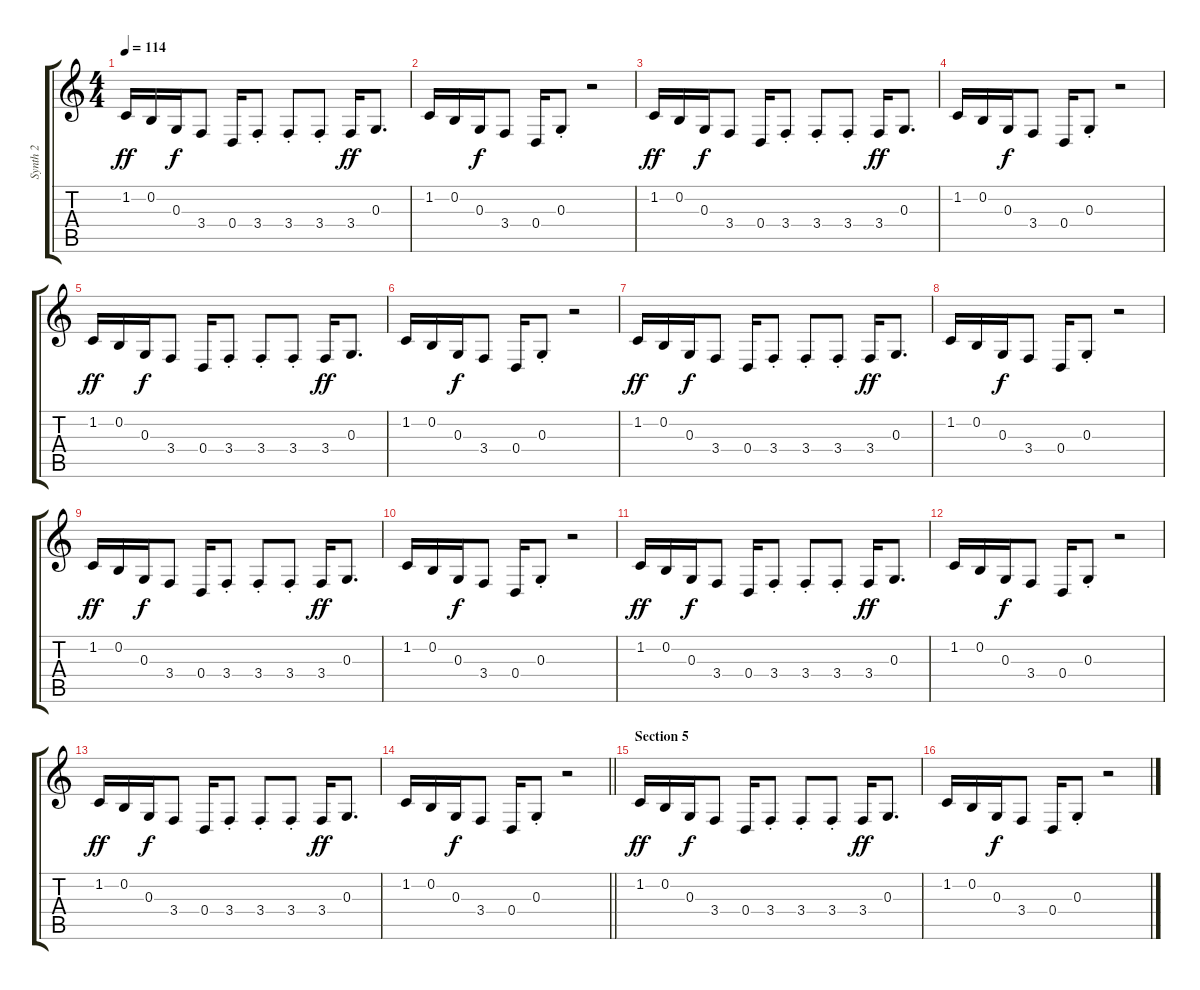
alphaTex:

\track ("Synth 2" "Synth 2") {instrument lead8bassandlead}
\staff {score tabs}
\tuning (E4 B3 G3 D3 A2 E2) {hide}
\ts (4 4)
\tempo 114
\clef g2
\ks c
1.2.16{dy ff} 0.2.16 0.3.16{dy f} 3.4.8 0.4.16 3.4{st}.8 3.4{st}.8 3.4{st}.8 3.4.16{dy ff} 0.3.8{d} |
1.2.16 0.2.16 0.3.16{dy f} 3.4.8 0.4.16 0.3{st}.8 r.2 |
1.2.16{dy ff} 0.2.16 0.3.16{dy f} 3.4.8 0.4.16 3.4{st}.8 3.4{st}.8 3.4{st}.8 3.4.16{dy ff} 0.3.8{d} |
1.2.16 0.2.16 0.3.16{dy f} 3.4.8 0.4.16 0.3{st}.8 r.2 |
1.2.16{dy ff} 0.2.16 0.3.16{dy f} 3.4.8 0.4.16 3.4{st}.8 3.4{st}.8 3.4{st}.8 3.4.16{dy ff} 0.3.8{d} |
1.2.16 0.2.16 0.3.16{dy f} 3.4.8 0.4.16 0.3{st}.8 r.2 |
1.2.16{dy ff} 0.2.16 0.3.16{dy f} 3.4.8 0.4.16 3.4{st}.8 3.4{st}.8 3.4{st}.8 3.4.16{dy ff} 0.3.8{d} |
1.2.16 0.2.16 0.3.16{dy f} 3.4.8 0.4.16 0.3{st}.8 r.2 |
1.2.16{dy ff} 0.2.16 0.3.16{dy f} 3.4.8 0.4.16 3.4{st}.8 3.4{st}.8 3.4{st}.8 3.4.16{dy ff} 0.3.8{d} |
1.2.16 0.2.16 0.3.16{dy f} 3.4.8 0.4.16 0.3{st}.8 r.2 |
1.2.16{dy ff} 0.2.16 0.3.16{dy f} 3.4.8 0.4.16 3.4{st}.8 3.4{st}.8 3.4{st}.8 3.4.16{dy ff} 0.3.8{d} |
1.2.16 0.2.16 0.3.16{dy f} 3.4.8 0.4.16 0.3{st}.8 r.2 |
1.2.16{dy ff} 0.2.16 0.3.16{dy f} 3.4.8 0.4.16 3.4{st}.8 3.4{st}.8 3.4{st}.8 3.4.16{dy ff} 0.3.8{d} |
\barLineRight lightlight
1.2.16 0.2.16 0.3.16{dy f} 3.4.8 0.4.16 0.3{st}.8 r.2 |
\section ("" "Section 5")
1.2.16{dy ff} 0.2.16 0.3.16{dy f} 3.4.8 0.4.16 3.4{st}.8 3.4{st}.8 3.4{st}.8 3.4.16{dy ff} 0.3.8{d} |
1.2.16 0.2.16 0.3.16{dy f} 3.4.8 0.4.16 0.3{st}.8 r.2
